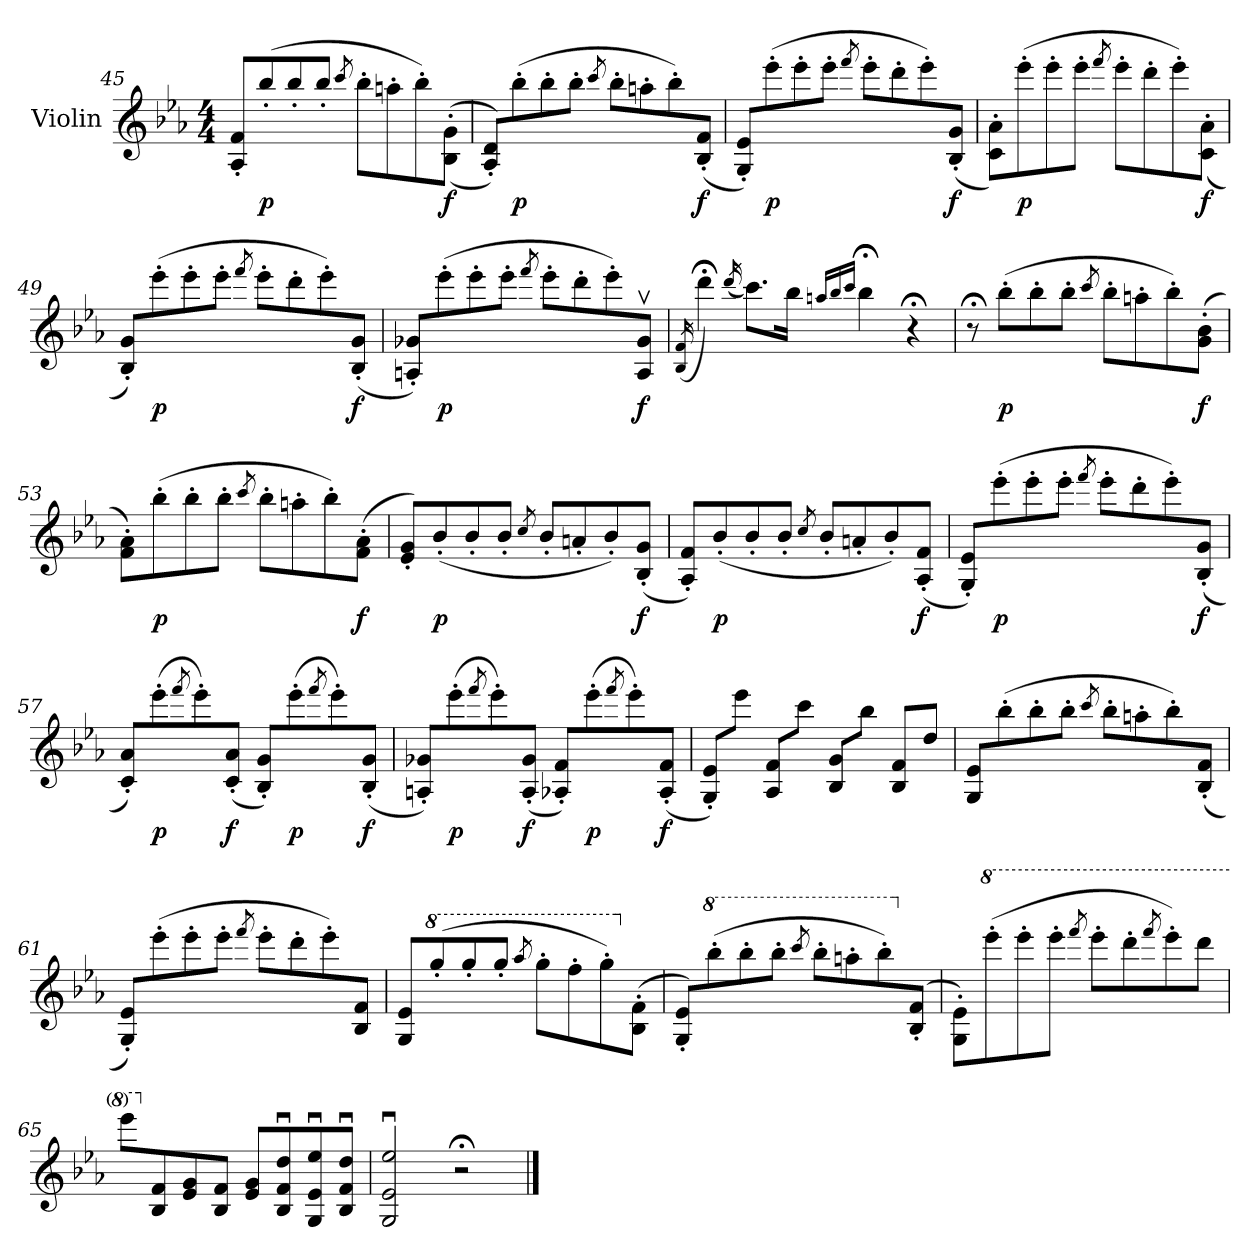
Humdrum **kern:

**kern	**dynam
*part1	*part1
*staff1	*staff1
*I"Violin	*
*I'Vln.	*
*clefG2	*
*k[b-e-a-]	*
*M4/4	*
=45	=45
8A-/' 8f/'L	.
!	!LO:DY:b
(8bb-'/	p
8bb-'/	.
8bb-'/J	.
8qccc/	.
8bb-'\L	.
8aan'\	.
8bb-'\)	.
!	!LO:DY:b
((8B-/' 8g/'J	f
=46	=46
8A-/' 8d/'L))	.
!	!LO:DY:b
(8bb-'\	p
8bb-'\	.
8bb-'\J	.
8qccc/	.
8bb-'\L	.
8aan'\	.
8bb-'\)	.
!	!LO:DY:b
(8B-/' 8f/'J	f
=47	=47
8G/' 8e-/'L)	.
!	!LO:DY:b
(8eee-'\	p
8eee-'\	.
8eee-'\J	.
8qfff/	.
8eee-'\L	.
8ddd'\	.
8eee-'\)	.
!	!LO:DY:b
(8B-/' 8g/'J	f
=48	=48
8c/' 8a-/'L)	.
!	!LO:DY:b
(8eee-'\	p
8eee-'\	.
8eee-'\J	.
8qfff/	.
8eee-'\L	.
8ddd'\	.
8eee-'\)	.
!	!LO:DY:b
(8c/' 8a-/'J	f
=49	=49
8B-/' 8g/'L)	.
!	!LO:DY:b
(8eee-'\	p
8eee-'\	.
8eee-'\J	.
8qfff/	.
8eee-'\L	.
8ddd'\	.
8eee-'\)	.
!	!LO:DY:b
(8B-/' 8g/'J	f
!!LO:LB:g=z
=50	=50
8An/' 8g-X/'L)	.
!	!LO:DY:b
(8eee-'\	p
8eee-'\	.
8eee-'\J	.
8qfff/	.
8eee-'\L	.
8ddd'\	.
8eee-'\)	.
!	!LO:DY:b
8A/v 8g-/vJ	f
=51	=51
(16qB-/ 16qf/	.
4ddd;<\)	.
(16qddd/	.
8.ccc\L)	.
16bb-\Jk	.
16qaan/LL	.
16qbb-/	.
16qccc/JJ	.
4bb-;<\	.
4r;<	.
=52	=52
8r;<	.
!	!LO:DY:b
(8bb-'\L	p
8bb-'\	.
8bb-'\J	.
8qccc/	.
8bb-'\L	.
8aan'\	.
8bb-'\)	.
!	!LO:DY:b
(8g\' 8b-\'J	f
=53	=53
8f\' 8a-\'L)	.
!	!LO:DY:b
(8bb-'\	p
8bb-'\	.
8bb-'\J	.
8qccc/	.
8bb-'\L	.
8aan'\	.
8bb-'\)	.
!	!LO:DY:b
(8f\' 8a-\'J	f
=54	=54
8e-/' 8g/'L)	.
!	!LO:DY:b
(8b-'/	p
8b-'/	.
8b-'/J	.
8qcc/	.
8b-'/L	.
8an'/	.
8b-'/)	.
!	!LO:DY:b
(8B-/' 8g/'J	f
=55	=55
8A-/' 8f/'L)	.
!	!LO:DY:b
(8b-'/	p
8b-'/	.
8b-'/J	.
8qcc/	.
8b-'/L	.
8an'/	.
8b-'/)	.
!	!LO:DY:b
(8A-/' 8f/'J	f
!!LO:LB:g=z
=56	=56
8G/' 8e-/'L)	.
!	!LO:DY:b
(8eee-'\	p
8eee-'\	.
8eee-'\J	.
8qfff/	.
8eee-'\L	.
8ddd'\	.
8eee-'\)	.
!	!LO:DY:b
(8B-/' 8g/'J	f
=57	=57
8c/' 8a-/'L)	.
!	!LO:DY:b
(8eee-'\	p
8qfff/	.
8eee-'\)	.
!	!LO:DY:b
(8c/' 8a-/'J	f
8B-/' 8g/'L)	.
!	!LO:DY:b
(8eee-'\	p
8qfff/	.
8eee-'\)	.
!	!LO:DY:b
(8B-/' 8g/'J	f
=58	=58
8An/' 8g-X/'L)	.
!	!LO:DY:b
(8eee-'\	p
8qfff/	.
8eee-'\)	.
!	!LO:DY:b
(8A/' 8g-/'J	f
8A-X/' 8f/'L)	.
!	!LO:DY:b
(8eee-'\	p
8qfff/	.
8eee-'\)	.
!	!LO:DY:b
(8A-/' 8f/'J	f
=59	=59
8G/' 8e-/'L)	.
8eee-\J	.
8A-/ 8f/L	.
8ccc\J	.
8B-/ 8g/L	.
8bb-\J	.
8B-/ 8f/L	.
8dd/J	.
=60	=60
8G/ 8e-/L	.
(8bb-'\	.
8bb-'\	.
8bb-'\J	.
8qccc/	.
8bb-'\L	.
8aan'\	.
8bb-'\)	.
(8B-/' 8f/'J	.
=61	=61
8G/' 8e-/'L)	.
(8eee-'\	.
8eee-'\	.
8eee-'\J	.
8qfff/	.
8eee-'\L	.
8ddd'\	.
8eee-'\)	.
8B-/ 8f/J	.
!!LO:LB:g=z
=62	=62
8G/ 8e-/L	.
*8va	*
(8ggg'/	.
8ggg'/	.
8ggg'/J	.
8qaaa-/	.
8ggg'\L	.
8fff'\	.
8ggg'\)	.
*X8va	*
(8B-/' 8f/'J	.
=63	=63
8G/' 8e-/'L)	.
*8va	*
(8bbb-'\	.
8bbb-'\	.
8bbb-'\J	.
8qcccc/	.
8bbb-'\L	.
8aaan'\	.
8bbb-'\)	.
*X8va	*
(8B-/' 8f/'J	.
=64	=64
8G\' 8e-\'L)	.
*8va	*
(8eeee-'\	.
8eeee-'\	.
8eeee-'\J	.
8qffff/	.
8eeee-'\L	.
8dddd'\	.
8qffff/	.
8eeee-'\)	.
8dddd\J	.
=65	=65
8eeee-\L	.
*X8va	*
8B-/ 8f/	.
8e-/ 8g/	.
8B-/ 8f/J	.
8e-/ 8g/L	.
8B-/u 8f/u 8dd/u	.
8G/u 8e-/u 8ee-/u	.
8B-/u 8f/u 8dd/uJ	.
=66	=66
2G/u 2e-/u 2ee-/u	.
2r;<	.
==	==
*-	*-
